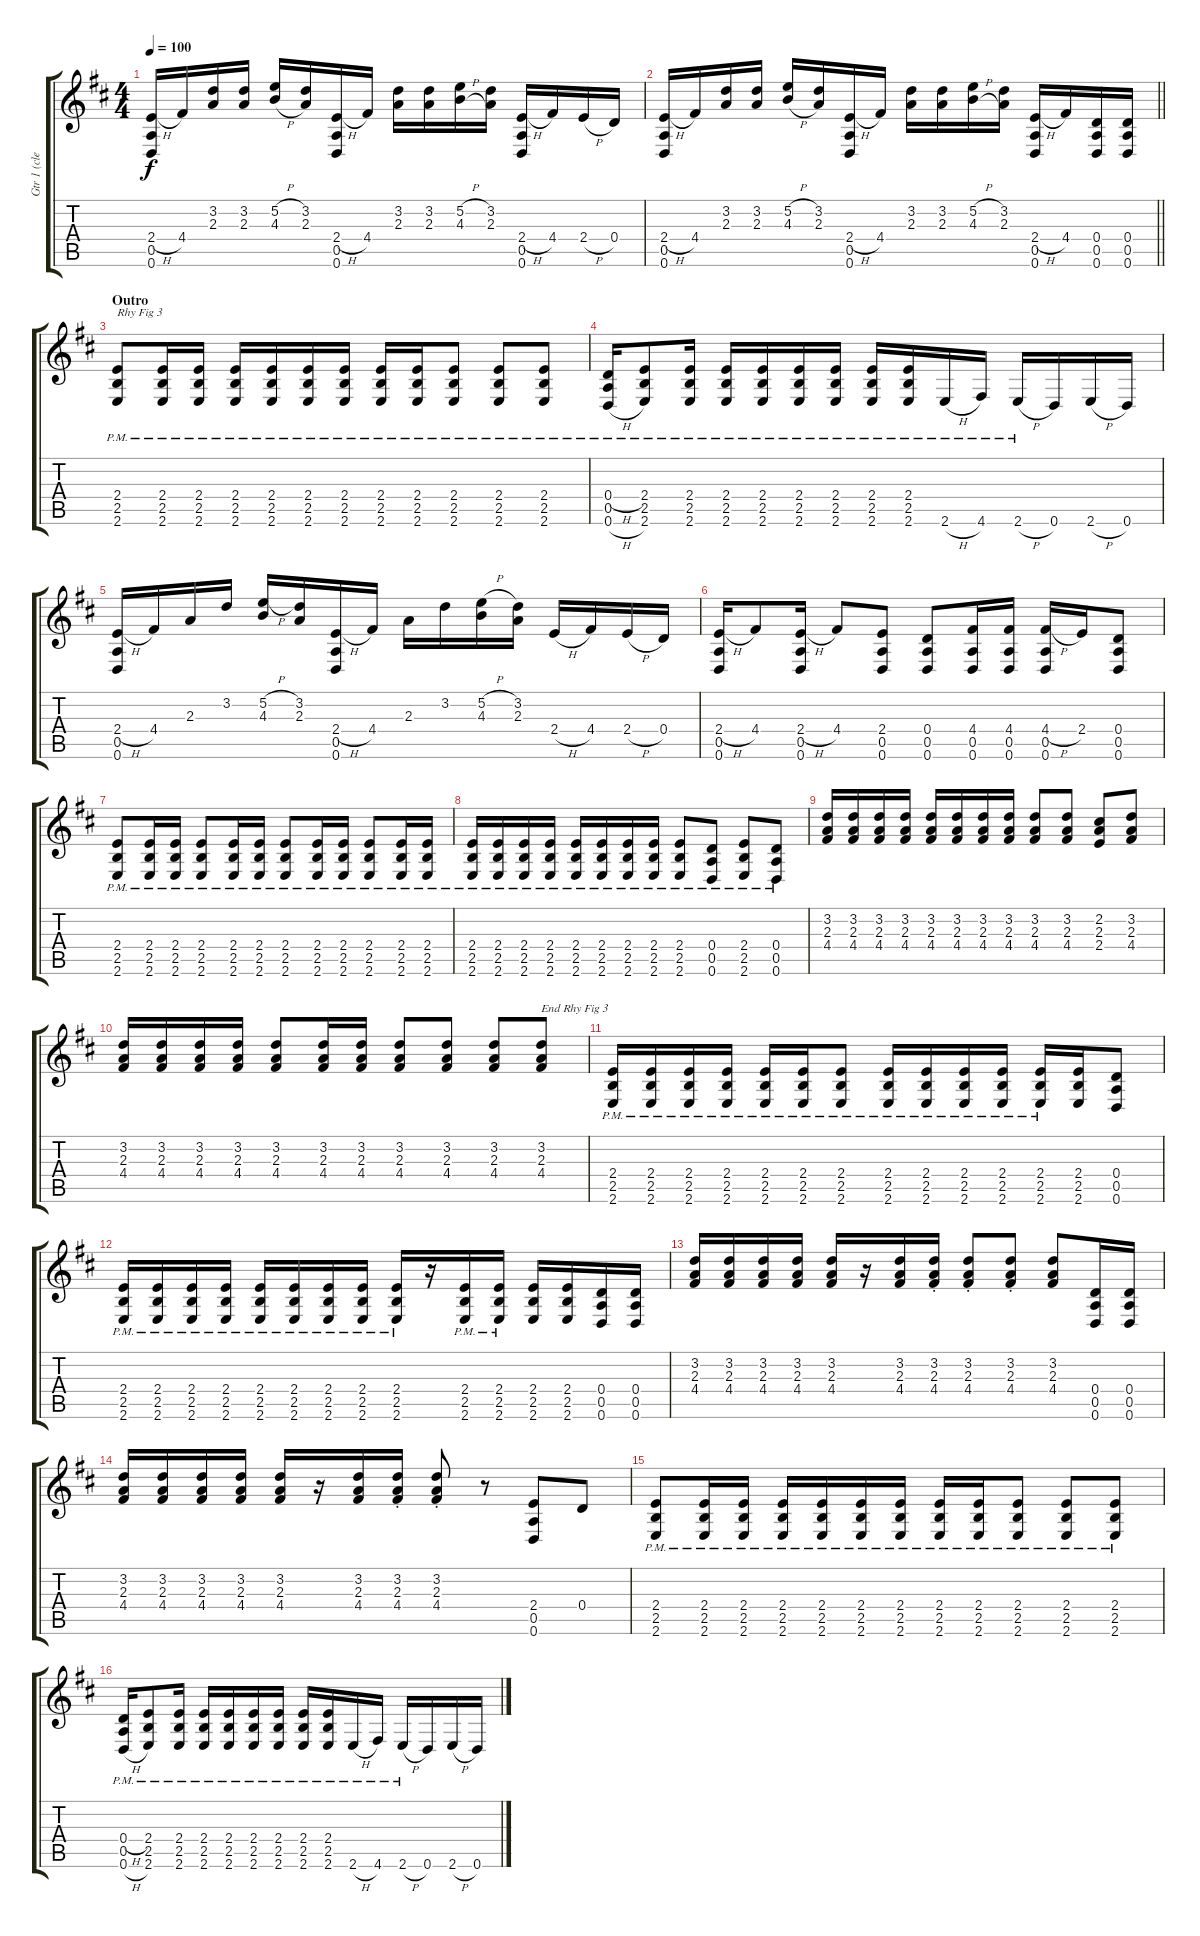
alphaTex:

\track ("Gtr 1 (clean)" "Gtr 1 (cle") {instrument electricguitarclean}
\staff {score tabs}
\tuning (E4 B3 G3 D3 A2 D2) {hide}
\ts (4 4)
\tempo 100
\clef g2
\ks d
(2.4{h} 0.5 0.6).16{dy f} 4.4.16 (3.2 2.3).16 (3.2 2.3).16 (5.2{h} 4.3{h}).16 (3.2 2.3).16 (2.4{h} 0.5 0.6).16 4.4.16 (3.2 2.3).16 (3.2 2.3).16 (5.2{h} 4.3{h}).16 (3.2 2.3).16 (2.4{h} 0.5 0.6).16 4.4.16 2.4{h}.16 0.4.16 |
\barLineRight lightlight
(2.4{h} 0.5 0.6).16 4.4.16 (3.2 2.3).16 (3.2 2.3).16 (5.2{h} 4.3{h}).16 (3.2 2.3).16 (2.4{h} 0.5 0.6).16 4.4.16 (3.2 2.3).16 (3.2 2.3).16 (5.2{h} 4.3{h}).16 (3.2 2.3).16 (2.4{h} 0.5 0.6).16 4.4.16 (0.4 0.5 0.6).16 (0.4 0.5 0.6).16 |
\section ("" "Outro")
(2.4{pm} 2.5{pm} 2.6{pm}).8{txt "Rhy Fig 3"} (2.4{pm} 2.5{pm} 2.6{pm}).16 (2.4{pm} 2.5{pm} 2.6{pm}).16 (2.4{pm} 2.5{pm} 2.6{pm}).16 (2.4{pm} 2.5{pm} 2.6{pm}).16 (2.4{pm} 2.5{pm} 2.6{pm}).16 (2.4{pm} 2.5{pm} 2.6{pm}).16 (2.4{pm} 2.5{pm} 2.6{pm}).16 (2.4{pm} 2.5{pm} 2.6{pm}).16 (2.4{pm} 2.5{pm} 2.6{pm}).8 (2.4{pm} 2.5{pm} 2.6{pm}).8 (2.4{pm} 2.5{pm} 2.6{pm}).8 |
(0.4{h pm} 0.5{pm} 0.6{h pm}).16 (2.4{pm} 2.5{pm} 2.6{pm}).8 (2.4{pm} 2.5{pm} 2.6{pm}).16 (2.4{pm} 2.5{pm} 2.6{pm}).16 (2.4{pm} 2.5{pm} 2.6{pm}).16 (2.4{pm} 2.5{pm} 2.6{pm}).16 (2.4{pm} 2.5{pm} 2.6{pm}).16 (2.4{pm} 2.5{pm} 2.6{pm}).16 (2.4{pm} 2.5{pm} 2.6{pm}).16 2.6{h pm}.16 4.6{pm}.16 2.6{h pm}.16 0.6.16 2.6{h}.16 0.6.16 |
(2.4{h} 0.5 0.6).16 4.4.16 2.3.16 3.2.16 (5.2{h} 4.3).16 (3.2 2.3).16 (2.4{h} 0.5 0.6).16 4.4.16 2.3.16 3.2.16 (5.2{h} 4.3).16 (3.2 2.3).16 2.4{h}.16 4.4.16 2.4{h}.16 0.4.16 |
(2.4{h} 0.5 0.6).16 4.4.8 (2.4{h} 0.5 0.6).16 4.4.8 (2.4 0.5 0.6).8 (0.4 0.5 0.6).8 (4.4 0.5 0.6).16 (4.4 0.5 0.6).16 (4.4{h} 0.5 0.6).16 2.4.16 (0.4 0.5 0.6).8 |
(2.4{pm} 2.5{pm} 2.6{pm}).8 (2.4{pm} 2.5{pm} 2.6{pm}).16 (2.4{pm} 2.5{pm} 2.6{pm}).16 (2.4{pm} 2.5{pm} 2.6{pm}).8 (2.4{pm} 2.5{pm} 2.6{pm}).16 (2.4{pm} 2.5{pm} 2.6{pm}).16 (2.4{pm} 2.5{pm} 2.6{pm}).8 (2.4{pm} 2.5{pm} 2.6{pm}).16 (2.4{pm} 2.5{pm} 2.6{pm}).16 (2.4{pm} 2.5{pm} 2.6{pm}).8 (2.4{pm} 2.5{pm} 2.6{pm}).16 (2.4{pm} 2.5{pm} 2.6{pm}).16 |
(2.4{pm} 2.5{pm} 2.6{pm}).16 (2.4{pm} 2.5{pm} 2.6{pm}).16 (2.4{pm} 2.5{pm} 2.6{pm}).16 (2.4{pm} 2.5{pm} 2.6{pm}).16 (2.4{pm} 2.5{pm} 2.6{pm}).16 (2.4{pm} 2.5{pm} 2.6{pm}).16 (2.4{pm} 2.5{pm} 2.6{pm}).16 (2.4{pm} 2.5{pm} 2.6{pm}).16 (2.4{pm} 2.5{pm} 2.6{pm}).8 (0.4{pm} 0.5{pm} 0.6{pm}).8 (2.4{pm} 2.5{pm} 2.6{pm}).8 (0.4{pm} 0.5{pm} 0.6{pm}).8 |
(3.2 2.3 4.4).16 (3.2 2.3 4.4).16 (3.2 2.3 4.4).16 (3.2 2.3 4.4).16 (3.2 2.3 4.4).16 (3.2 2.3 4.4).16 (3.2 2.3 4.4).16 (3.2 2.3 4.4).16 (3.2 2.3 4.4).8 (3.2 2.3 4.4).8 (2.2 2.3 2.4).8 (3.2 2.3 4.4).8 |
(3.2 2.3 4.4).16 (3.2 2.3 4.4).16 (3.2 2.3 4.4).16 (3.2 2.3 4.4).16 (3.2 2.3 4.4).8 (3.2 2.3 4.4).16 (3.2 2.3 4.4).16 (3.2 2.3 4.4).8 (3.2 2.3 4.4).8 (3.2 2.3 4.4).8 (3.2 2.3 4.4).8{txt "End Rhy Fig 3"} |
(2.4{pm} 2.5{pm} 2.6{pm}).16 (2.4{pm} 2.5{pm} 2.6{pm}).16 (2.4{pm} 2.5{pm} 2.6{pm}).16 (2.4{pm} 2.5{pm} 2.6{pm}).16 (2.4{pm} 2.5{pm} 2.6{pm}).16 (2.4{pm} 2.5{pm} 2.6{pm}).16 (2.4{pm} 2.5{pm} 2.6{pm}).8 (2.4{pm} 2.5{pm} 2.6{pm}).16 (2.4{pm} 2.5{pm} 2.6{pm}).16 (2.4{pm} 2.5{pm} 2.6{pm}).16 (2.4{pm} 2.5{pm} 2.6{pm}).16 (2.4{pm} 2.5{pm} 2.6{pm}).16 (2.4 2.5 2.6).16 (0.4 0.5 0.6).8 |
(2.4{pm} 2.5{pm} 2.6{pm}).16 (2.4{pm} 2.5{pm} 2.6{pm}).16 (2.4{pm} 2.5{pm} 2.6{pm}).16 (2.4{pm} 2.5{pm} 2.6{pm}).16 (2.4{pm} 2.5{pm} 2.6{pm}).16 (2.4{pm} 2.5{pm} 2.6{pm}).16 (2.4{pm} 2.5{pm} 2.6{pm}).16 (2.4{pm} 2.5{pm} 2.6{pm}).16 (2.4{pm} 2.5{pm} 2.6{pm}).16 r.16 (2.4{pm} 2.5{pm} 2.6{pm}).16 (2.4{pm} 2.5{pm} 2.6{pm}).16 (2.4 2.5 2.6).16 (2.4 2.5 2.6).16 (0.4 0.5 0.6).16 (0.4 0.5 0.6).16 |
(3.2 2.3 4.4).16 (3.2 2.3 4.4).16 (3.2 2.3 4.4).16 (3.2 2.3 4.4).16 (3.2 2.3 4.4).16 r.16 (3.2 2.3 4.4).16 (3.2 2.3 4.4{st}).16 (3.2 2.3{st} 4.4).8 (3.2{st} 2.3{st} 4.4{st}).8 (3.2 2.3 4.4).8 (0.4 0.5 0.6).16 (0.4 0.5 0.6).16 |
(3.2 2.3 4.4).16 (3.2 2.3 4.4).16 (3.2 2.3 4.4).16 (3.2 2.3 4.4).16 (3.2 2.3 4.4).16 r.16 (3.2 2.3 4.4).16 (3.2 2.3 4.4{st}).16 (3.2 2.3{st} 4.4).8 r.8 (2.4 0.5 0.6).8 0.4.8 |
(2.4{pm} 2.5{pm} 2.6{pm}).8 (2.4{pm} 2.5{pm} 2.6{pm}).16 (2.4{pm} 2.5{pm} 2.6{pm}).16 (2.4{pm} 2.5{pm} 2.6{pm}).16 (2.4{pm} 2.5{pm} 2.6{pm}).16 (2.4{pm} 2.5{pm} 2.6{pm}).16 (2.4{pm} 2.5{pm} 2.6{pm}).16 (2.4{pm} 2.5{pm} 2.6{pm}).16 (2.4{pm} 2.5{pm} 2.6{pm}).16 (2.4{pm} 2.5{pm} 2.6{pm}).8 (2.4{pm} 2.5{pm} 2.6{pm}).8 (2.4{pm} 2.5{pm} 2.6{pm}).8 |
(0.4{h pm} 0.5{pm} 0.6{h pm}).16 (2.4{pm} 2.5{pm} 2.6{pm}).8 (2.4{pm} 2.5{pm} 2.6{pm}).16 (2.4{pm} 2.5{pm} 2.6{pm}).16 (2.4{pm} 2.5{pm} 2.6{pm}).16 (2.4{pm} 2.5{pm} 2.6{pm}).16 (2.4{pm} 2.5{pm} 2.6{pm}).16 (2.4{pm} 2.5{pm} 2.6{pm}).16 (2.4{pm} 2.5{pm} 2.6{pm}).16 2.6{h pm}.16 4.6{pm}.16 2.6{h pm}.16 0.6.16 2.6{h}.16 0.6.16
